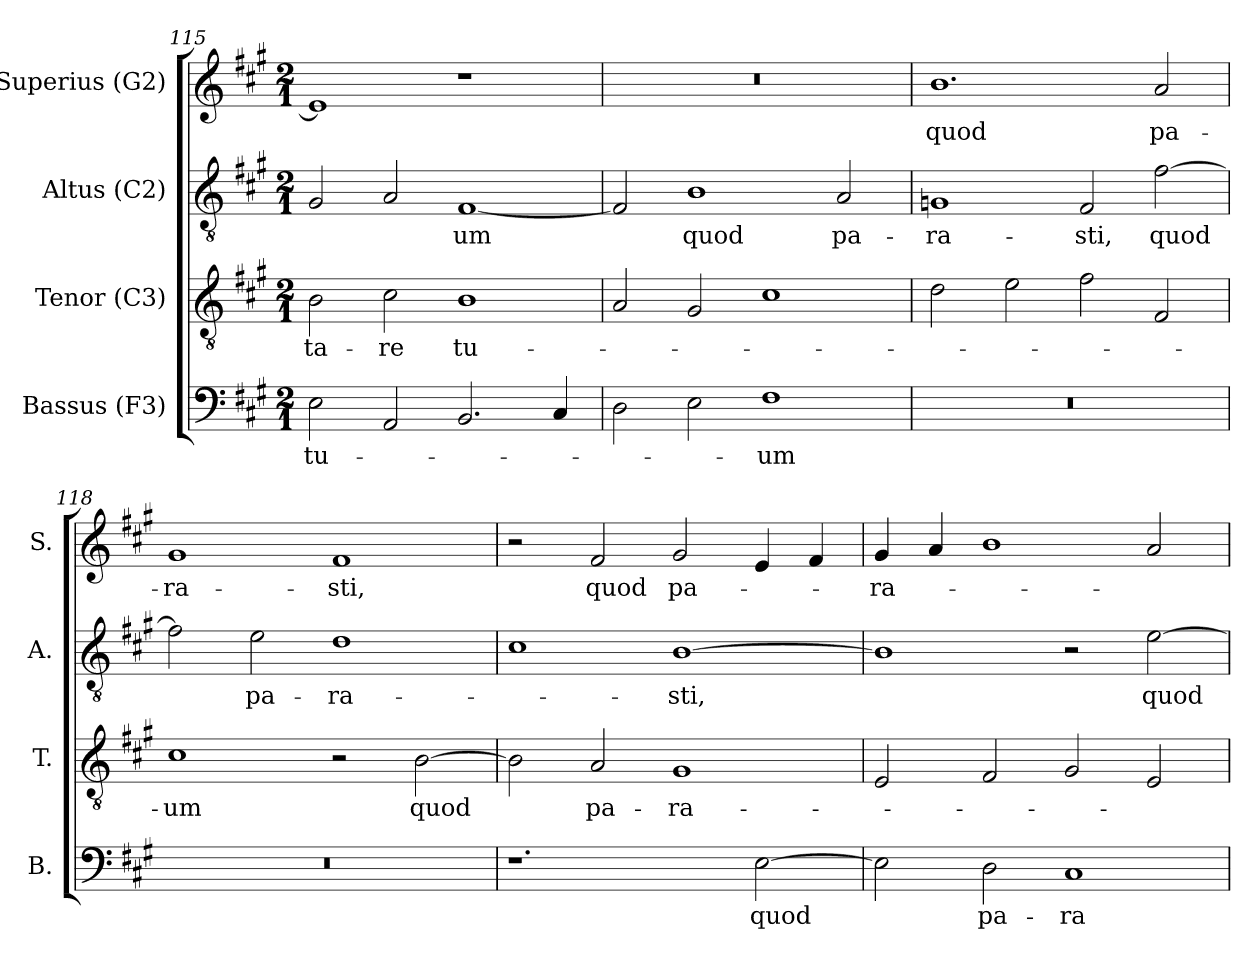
**kern	**text	**kern	**text	**kern	**text	**kern	**text
*part4	*part4	*part3	*part3	*part2	*part2	*part1	*part1
*staff4	*staff4	*staff3	*staff3	*staff2	*staff2	*staff1	*staff1
*I"Bassus (F3)	*	*I"Tenor (C3)	*	*I"Altus (C2)	*	*I"Superius (G2)	*
*I'B.	*	*I'T.	*	*I'A.	*	*I'S.	*
!!LO:LB:g=z
*clefF4	*	*clefGv2	*	*clefGv2	*	*clefG2	*
*	*	*ITrd7c12	*	*ITrd7c12	*	*	*
*k[f#c#g#]	*	*k[f#c#g#]	*	*k[f#c#g#]	*	*k[f#c#g#]	*
*A:	*	*A:	*	*A:	*	*A:	*
*M2/1	*	*M2/1	*	*M2/1	*	*M2/1	*
=115	=115	=115	=115	=115	=115	=115	=115
!	!LO:LY:b:color=#000000	!	!	!	!	!	!
!	!	!	!LO:LY:b:color=#000000	!	!	!	!
2Ei\	tu-	2BBi\	-ta-	2GG#i/	.	1ei]	.
!	!	!	!LO:LY:b:color=#000000	!	!	!	!
2AAi/	.	2C#i\	-re	2AAi/	.	.	.
!	!	!	!LO:LY:b:color=#000000	!	!	!	!
!	!	!	!	!	!LO:LY:b:color=#000000	!	!
2.BBi/	.	1BBi	tu-	[1FF#i	-um	1r	.
4C#i/	.	.	.	.	.	.	.
=116	=116	=116	=116	=116	=116	=116	=116
!	!	!	!	!	!	!LO:N:vis=1	!
2Di\	.	2AAi/	.	2FF#i/]	.	0r	.
!	!	!	!	!	!LO:LY:b:color=#000000	!	!
2Ei\	.	2GG#i/	.	1BBi	quod	.	.
!	!LO:LY:b:color=#000000	!	!	!	!	!	!
1F#i	-um	1C#i	.	.	.	.	.
!	!	!	!	!	!LO:LY:b:color=#000000	!	!
.	.	.	.	2AAi/	pa-	.	.
=117	=117	=117	=117	=117	=117	=117	=117
!LO:N:vis=1	!	!	!	!	!	!	!
!	!	!	!	!	!LO:LY:b:color=#000000	!	!
!	!	!	!	!	!	!	!LO:LY:b:color=#000000
0r	.	2Di\	.	1GGi	-ra-	1.bi	quod
.	.	2Ei\	.	.	.	.	.
!	!	!	!	!	!LO:LY:b:color=#000000	!	!
.	.	2F#i\	.	2FF#i/	-sti,	.	.
!	!	!	!	!	!LO:LY:b:color=#000000	!	!
!	!	!	!	!	!	!	!LO:LY:b:color=#000000
.	.	2FF#i/	.	[2F#i\	quod	2ai/	pa-
=118	=118	=118	=118	=118	=118	=118	=118
!LO:N:vis=1	!	!	!	!	!	!	!
!	!	!	!LO:LY:b:color=#000000	!	!	!	!
!	!	!	!	!	!	!	!LO:LY:b:color=#000000
0r	.	1C#i	-um	2F#i\]	.	1g#i	-ra-
!	!	!	!	!	!LO:LY:b:color=#000000	!	!
.	.	.	.	2Ei\	pa-	.	.
!	!	!	!	!	!LO:LY:b:color=#000000	!	!
!	!	!	!	!	!	!	!LO:LY:b:color=#000000
.	.	2r	.	1Di	-ra-	1f#i	-sti,
!	!	!	!LO:LY:b:color=#000000	!	!	!	!
.	.	[2BBi\	quod	.	.	.	.
!!LO:LB:g=z
=119	=119	=119	=119	=119	=119	=119	=119
1.r	.	2BBi\]	.	1C#i	.	2r	.
!	!	!	!LO:LY:b:color=#000000	!	!	!	!
!	!	!	!	!	!	!	!LO:LY:b:color=#000000
.	.	2AAi/	pa-	.	.	2f#i/	quod
!	!	!	!LO:LY:b:color=#000000	!	!	!	!
!	!	!	!	!	!LO:LY:b:color=#000000	!	!
!	!	!	!	!	!	!	!LO:LY:b:color=#000000
.	.	1GG#i	-ra-	[1BBi	-sti,	2g#i/	pa-
!	!LO:LY:b:color=#000000	!	!	!	!	!	!
[2Ei\	quod	.	.	.	.	4ei/	.
.	.	.	.	.	.	4f#i/	.
=120	=120	=120	=120	=120	=120	=120	=120
!	!	!	!	!	!	!	!LO:LY:b:color=#000000
2Ei\]	.	2EEi/	.	1BBi]	.	4g#i/	-ra-
.	.	.	.	.	.	4ai/	.
!	!LO:LY:b:color=#000000	!	!	!	!	!	!
2Di\	pa-	2FF#i/	.	.	.	1bi	.
!	!LO:LY:b:color=#000000	!	!	!	!	!	!
1C#i	-ra-	2GG#i/	.	2r	.	.	.
!	!	!	!	!	!LO:LY:b:color=#000000	!	!
.	.	2EEi/	.	[2Ei\	quod	2ai/	.
=	=	=	=	=	=	=	=
*-	*-	*-	*-	*-	*-	*-	*-
